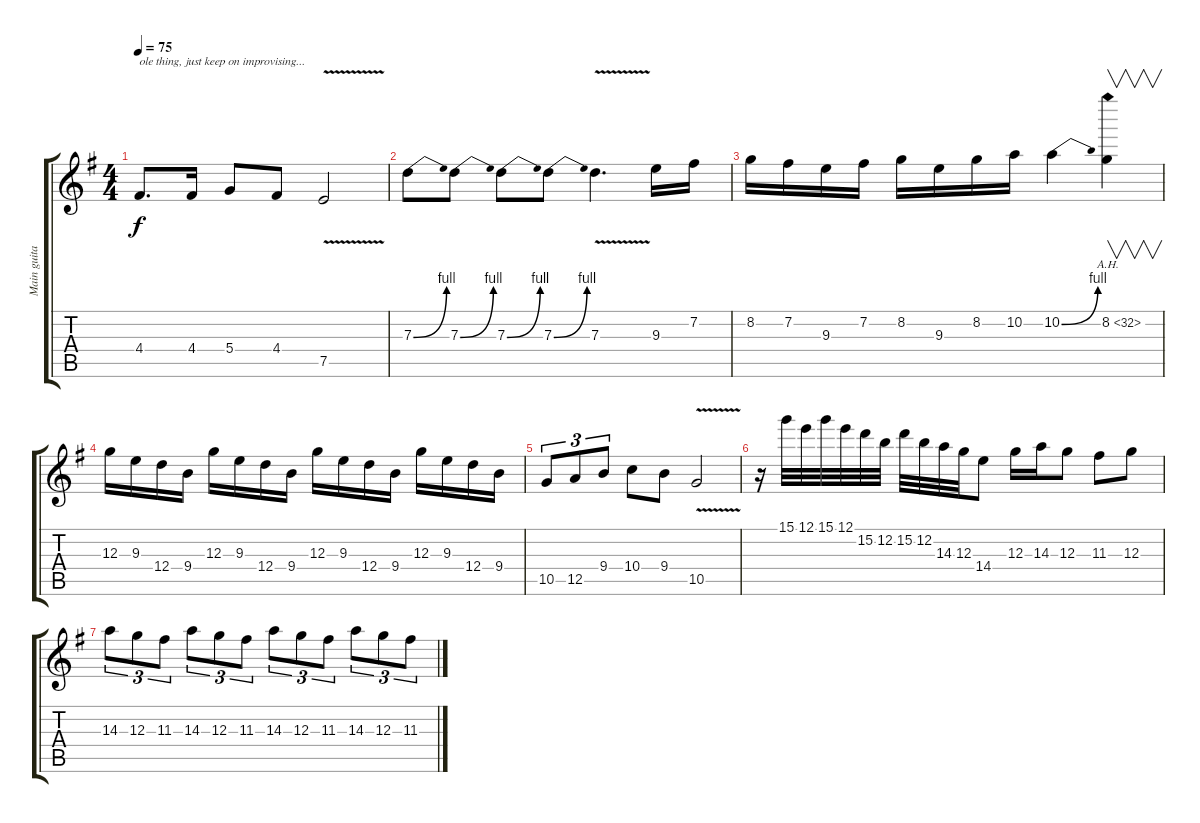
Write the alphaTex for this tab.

\track ("Main guitar" "Main guita") {instrument acousticguitarsteel}
\staff {score tabs}
\tuning (E4 B3 G3 D3 A2 E2) {hide}
\ts (4 4)
\tempo 75
\clef g2
\ks eminor
4.4.8{d txt "ole thing, just keep on improvising..." dy f} 4.4.16 5.4.8 4.4.8 7.5{v}.2 |
7.3{be (bend 0 0 60 4)}.8 7.3{be (bend 0 0 60 4)}.8 7.3{be (bend 0 0 60 4)}.8 7.3{be (bend 0 0 60 4)}.8 7.3{v}.4{d} 9.3.16 7.2.16 |
8.2.16 7.2.16 9.3.16 7.2.16 8.2.16 9.3.16 8.2.16 10.2.16 10.2{be (bend 0 0 60 4)}.4 8.2{ah 24}.4{v} |
12.3.16{volume 0} 9.3.16 12.4.16 9.4.16 12.3.16 9.3.16 12.4.16 9.4.16 12.3.16 9.3.16 12.4.16 9.4.16 12.3.16 9.3.16 12.4.16 9.4.16 |
10.5.8{tu (3 2)} 12.5.8{tu (3 2)} 9.4.8{tu (3 2)} 10.4.8 9.4.8 10.5{v}.2 |
r.16 15.1.32 12.1.32 15.1.32 12.1.32 15.2.32 12.2.32 15.2.32 12.2.32 14.3.32 12.3.32 14.4.8 12.3.16 14.3.16 12.3.8 11.3.8 12.3.8 |
14.3.8{tu (3 2)} 12.3.8{tu (3 2)} 11.3.8{tu (3 2)} 14.3.8{tu (3 2)} 12.3.8{tu (3 2)} 11.3.8{tu (3 2)} 14.3.8{tu (3 2)} 12.3.8{tu (3 2)} 11.3.8{tu (3 2)} 14.3.8{tu (3 2)} 12.3.8{tu (3 2)} 11.3.8{tu (3 2)}
